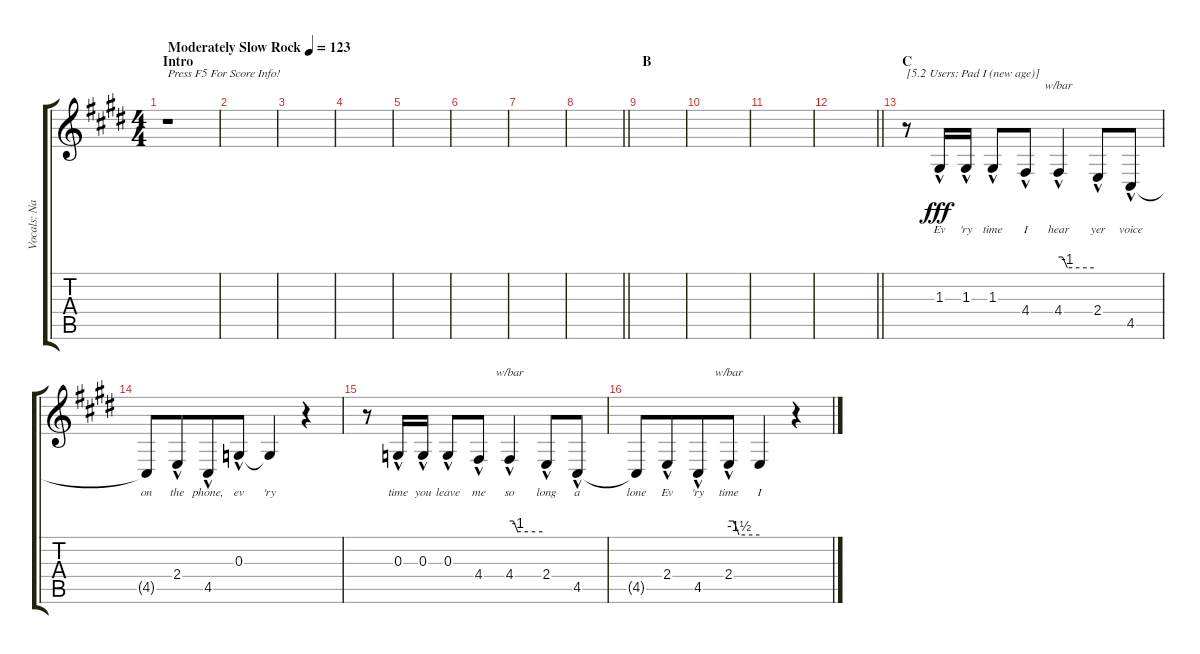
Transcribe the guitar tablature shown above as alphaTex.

\track ("Vocals: Nancy" "Vocals: Na") {instrument lead2sawtooth}
\staff {score tabs}
\tuning (E4 B3 G3 D3 A2 E2) {hide}
\ts (4 4)
\section ("" "Intro")
\tempo (123 "Moderately Slow Rock")
\clef g2
\ks e
r.1{txt "Press F5 For Score Info!" dy fff instrument lead2sawtooth} |
|
|
|
|
|
|
\barLineRight lightlight
|
\section ("" "B")
|
|
|
\barLineRight lightlight
|
\section ("" "C")
r.8{txt "[5.2 Users: Pad I (new age)]"} 1.3{hac}.16{lyrics (0 "Ev") lyrics (1 "") lyrics (2 "") lyrics (3 "") lyrics (4 "")} 1.3{hac}.16{lyrics (0 "'ry") lyrics (1 "") lyrics (2 "") lyrics (3 "") lyrics (4 "")} 1.3{hac}.8{lyrics (0 "time") lyrics (1 "") lyrics (2 "") lyrics (3 "") lyrics (4 "")} 4.4{hac}.8{lyrics (0 "I") lyrics (1 "") lyrics (2 "") lyrics (3 "") lyrics (4 "")} 4.4{hac}.4{tbe (custom default 0 0 7 0 15 -4 60 -4) lyrics (0 "hear") lyrics (1 "") lyrics (2 "") lyrics (3 "") lyrics (4 "")} 2.4{hac}.8{lyrics (0 "yer") lyrics (1 "") lyrics (2 "") lyrics (3 "") lyrics (4 "")} 4.5{hac}.8{lyrics (0 "voice") lyrics (1 "") lyrics (2 "") lyrics (3 "") lyrics (4 "")} |
4.5{t}.8{lyrics (0 "on") lyrics (1 "") lyrics (2 "") lyrics (3 "") lyrics (4 "")} 2.4{hac}.8{lyrics (0 "the") lyrics (1 "") lyrics (2 "") lyrics (3 "") lyrics (4 "") beam merge} 4.5{hac}.8{lyrics (0 "phone,") lyrics (1 "") lyrics (2 "") lyrics (3 "") lyrics (4 "")} 0.3{hac}.8{lyrics (0 "ev") lyrics (1 "") lyrics (2 "") lyrics (3 "") lyrics (4 "")} 0.3{t}.4{lyrics (0 "'ry") lyrics (1 "") lyrics (2 "") lyrics (3 "") lyrics (4 "")} r.4 |
r.8 0.3{hac}.16{lyrics (0 "time") lyrics (1 "") lyrics (2 "") lyrics (3 "") lyrics (4 "")} 0.3{hac}.16{lyrics (0 "you") lyrics (1 "") lyrics (2 "") lyrics (3 "") lyrics (4 "")} 0.3{hac}.8{lyrics (0 "leave") lyrics (1 "") lyrics (2 "") lyrics (3 "") lyrics (4 "")} 4.4{hac}.8{lyrics (0 "me") lyrics (1 "") lyrics (2 "") lyrics (3 "") lyrics (4 "")} 4.4{hac}.4{tbe (custom default 0 0 7 0 15 -4 60 -4) lyrics (0 "so") lyrics (1 "") lyrics (2 "") lyrics (3 "") lyrics (4 "")} 2.4{hac}.8{lyrics (0 "long") lyrics (1 "") lyrics (2 "") lyrics (3 "") lyrics (4 "")} 4.5{hac}.8{lyrics (0 "a") lyrics (1 "") lyrics (2 "") lyrics (3 "") lyrics (4 "")} |
4.5{t}.8{lyrics (0 "lone") lyrics (1 "") lyrics (2 "") lyrics (3 "") lyrics (4 "")} 2.4{hac}.8{lyrics (0 "Ev") lyrics (1 "") lyrics (2 "") lyrics (3 "") lyrics (4 "") beam merge} 4.5{hac}.8{lyrics (0 "'ry") lyrics (1 "") lyrics (2 "") lyrics (3 "") lyrics (4 "")} 2.4{hac}.8{tbe (custom default 0 0 10 0 20 -6 60 -6) lyrics (0 "time") lyrics (1 "") lyrics (2 "") lyrics (3 "") lyrics (4 "")} 2.4{t}.4{lyrics (0 "I") lyrics (1 "") lyrics (2 "") lyrics (3 "") lyrics (4 "")} r.4
